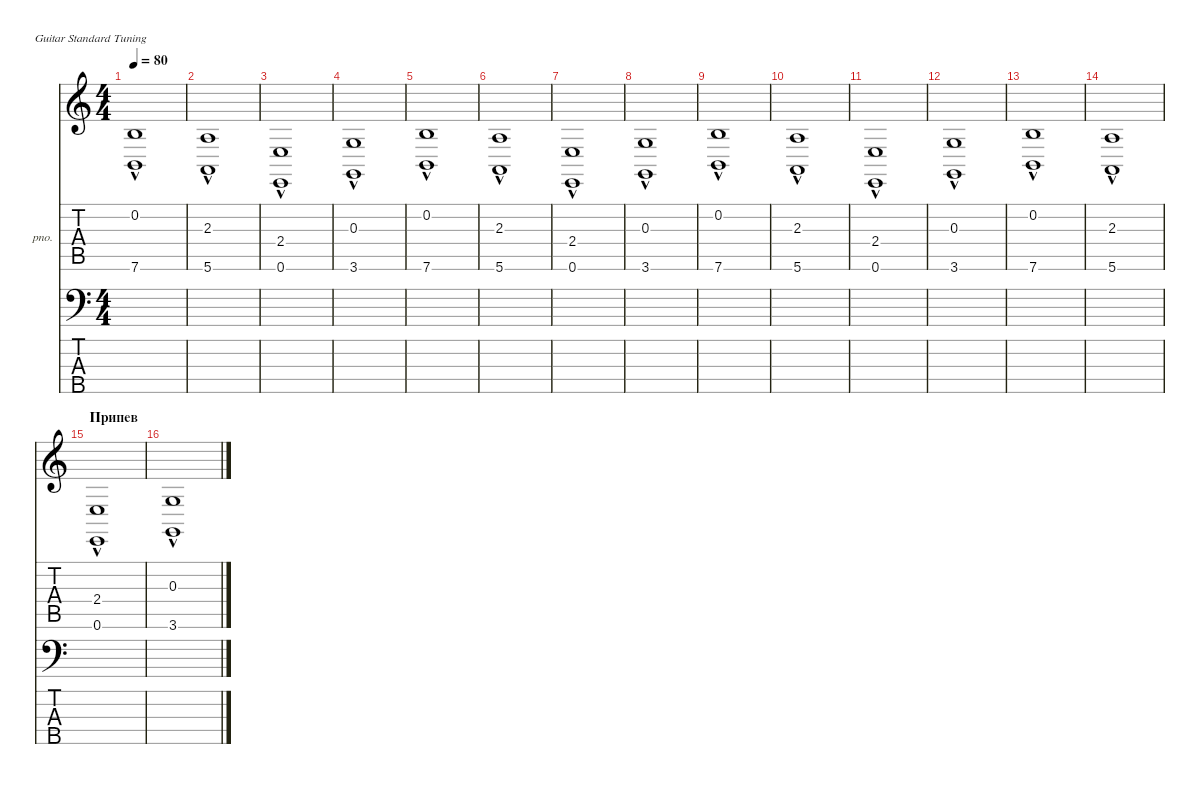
\defaultSystemsLayout 4
\hideDynamics
\bracketExtendMode nobrackets
\firstSystemTrackNameOrientation horizontal
\otherSystemsTrackNameOrientation horizontal
\track ("Acoustic Piano" "pno.") {instrument acousticgrandpiano}
\staff {score tabs}
\tuning (E4 B3 G3 D3 A2 E2)
\ts (4 4)
\tempo 80
\clef g2
\ks c
(7.6{hac} 0.2).1{dy mf beam Up} |
(5.6{hac} 2.3).1{beam Up} |
(0.6{hac} 2.4).1{beam Up} |
(3.6{hac} 0.3).1{beam Up} |
(7.6{hac} 0.2).1{beam Up} |
(5.6{hac} 2.3).1{beam Up} |
(0.6{hac} 2.4).1{beam Up} |
(3.6{hac} 0.3).1{beam Up} |
(7.6{hac} 0.2).1{beam Up} |
(5.6{hac} 2.3).1{beam Up} |
(0.6{hac} 2.4).1{beam Up} |
(3.6{hac} 0.3).1{beam Up} |
(7.6{hac} 0.2).1{beam Up} |
(5.6{hac} 2.3).1{beam Up} |
\section ("" "Припев")
(0.6{hac} 2.4).1{beam Up} |
(3.6{hac} 0.3).1{beam Up}
\staff {score tabs}
\tuning (G2 D2 A1 E1 B0)
\clef f4
\ottava regular
\simile none
\ks c
|
|
|
|
|
|
|
|
|
|
|
|
|
|
|
